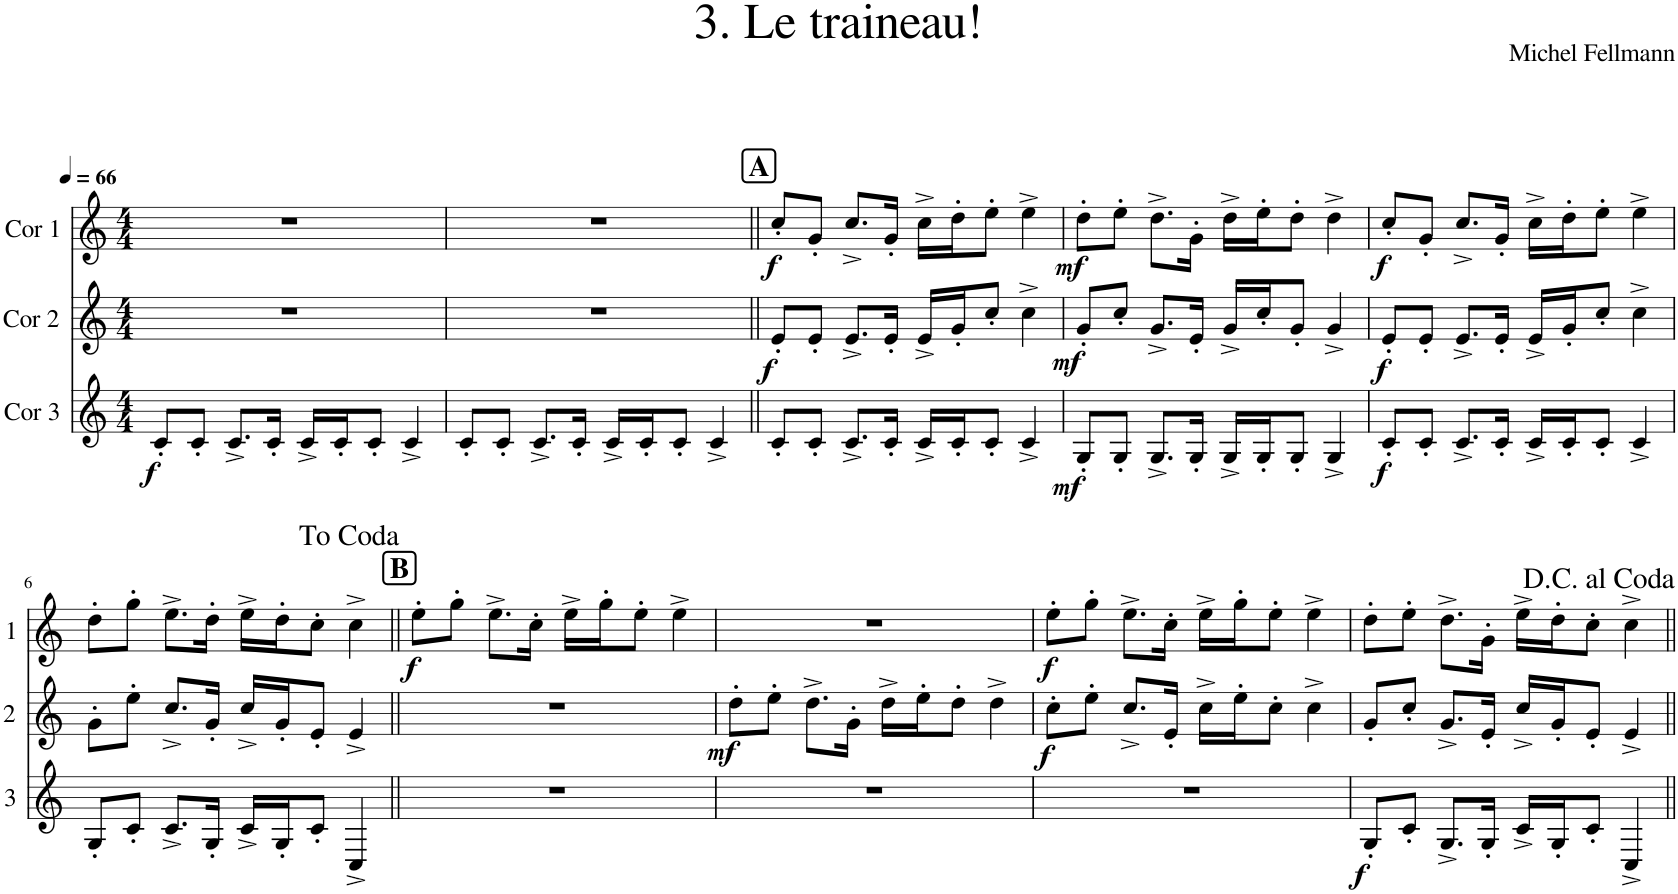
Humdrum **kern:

**kern	**dynam	**kern	**dynam	**kern	**dynam
*part3	*part3	*part2	*part2	*part1	*part1
*staff3	*staff3	*staff2	*staff2	*staff1	*staff1
*I"Cor 3	*	*I"Cor 2	*	*I"Cor 1	*
*clefG2	*	*clefG2	*	*clefG2	*
*Trd4c7	*	*Trd4c7	*	*Trd4c7	*
*k[]	*	*k[]	*	*k[]	*
*M4/4	*	*M4/4	*	*M4/4	*
*MM66	*	*MM66	*	*MM66	*
=1	=1	=1	=1	=1	=1
!	!LO:DY:b	!	!	!	!
8c'/L	f	1r	.	1r	.
8c'/J	.	.	.	.	.
8.c^/L	.	.	.	.	.
16c'/Jk	.	.	.	.	.
16c^/LL	.	.	.	.	.
16c'/J	.	.	.	.	.
8c'/J	.	.	.	.	.
4c^/	.	.	.	.	.
=2	=2	=2	=2	=2	=2
8c'/L	.	1r	.	1r	.
8c'/J	.	.	.	.	.
8.c^/L	.	.	.	.	.
16c'/Jk	.	.	.	.	.
16c^/LL	.	.	.	.	.
16c'/J	.	.	.	.	.
8c'/J	.	.	.	.	.
4c^/	.	.	.	.	.
!!LO:REH:place=s1:a:B:cj:fs=14:t=A
=3||	=3||	=3||	=3||	=3||	=3||
!	!	!	!LO:DY:b	!	!LO:DY:b
8c'/L	.	8e'/L	f	8cc'/L	f
8c'/J	.	8e'/J	.	8g'/J	.
8.c^/L	.	8.e^/L	.	8.cc^/L	.
16c'/Jk	.	16e'/Jk	.	16g'/Jk	.
16c^/LL	.	16e^/LL	.	16cc^\LL	.
16c'/J	.	16g'/J	.	16dd'\J	.
8c'/J	.	8cc'/J	.	8ee'\J	.
4c^/	.	4cc^\	.	4ee^\	.
=4	=4	=4	=4	=4	=4
!	!LO:DY:b	!	!LO:DY:b	!	!LO:DY:b
8G'/L	mf	8g'/L	mf	8dd'\L	mf
8G'/J	.	8cc'/J	.	8ee'\J	.
8.G^/L	.	8.g^/L	.	8.dd^\L	.
16G'/Jk	.	16e'/Jk	.	16g'\Jk	.
16G^/LL	.	16g^/LL	.	16dd^\LL	.
16G'/J	.	16cc'/J	.	16ee'\J	.
8G'/J	.	8g'/J	.	8dd'\J	.
4G^/	.	4g^/	.	4dd^\	.
=5	=5	=5	=5	=5	=5
!	!LO:DY:b	!	!LO:DY:b	!	!LO:DY:b
8c'/L	f	8e'/L	f	8cc'/L	f
8c'/J	.	8e'/J	.	8g'/J	.
8.c^/L	.	8.e^/L	.	8.cc^/L	.
16c'/Jk	.	16e'/Jk	.	16g'/Jk	.
16c^/LL	.	16e^/LL	.	16cc^\LL	.
16c'/J	.	16g'/J	.	16dd'\J	.
8c'/J	.	8cc'/J	.	8ee'\J	.
4c^/	.	4cc^\	.	4ee^\	.
!!LO:LB:g=z
=6	=6	=6	=6	=6	=6
8G'/L	.	8g'\L	.	8dd'\L	.
8c'/J	.	8ee'\J	.	8gg'\J	.
8.c^/L	.	8.cc^/L	.	8.ee^\L	.
16G'/Jk	.	16g'/Jk	.	16dd'\Jk	.
16c^/LL	.	16cc^/LL	.	16ee^\LL	.
16G'/J	.	16g'/J	.	16dd'\J	.
8c'/J	.	8e'/J	.	8cc'\J	.
4C^/	.	4e^/	.	4cc^\	.
!!LO:REH:place=s1:a:B:cj:fs=14:t=B
=7||	=7||	=7||	=7||	=7||	=7||
!	!	!	!	!	!LO:DY:b
1r	.	1r	.	8ee'\L	f
.	.	.	.	8gg'\J	.
.	.	.	.	8.ee^\L	.
.	.	.	.	16cc'\Jk	.
.	.	.	.	16ee^\LL	.
.	.	.	.	16gg'\J	.
.	.	.	.	8ee'\J	.
.	.	.	.	4ee^\	.
=8	=8	=8	=8	=8	=8
!	!	!	!LO:DY:b	!	!
1r	.	8dd'\L	mf	1r	.
.	.	8ee'\J	.	.	.
.	.	8.dd^\L	.	.	.
.	.	16g'\Jk	.	.	.
.	.	16dd^\LL	.	.	.
.	.	16ee'\J	.	.	.
.	.	8dd'\J	.	.	.
.	.	4dd^\	.	.	.
=9	=9	=9	=9	=9	=9
!	!	!	!LO:DY:b	!	!LO:DY:b
1r	.	8cc'\L	f	8ee'\L	f
.	.	8ee'\J	.	8gg'\J	.
.	.	8.cc^/L	.	8.ee^\L	.
.	.	16e'/Jk	.	16cc'\Jk	.
.	.	16cc^\LL	.	16ee^\LL	.
.	.	16ee'\J	.	16gg'\J	.
.	.	8cc'\J	.	8ee'\J	.
.	.	4cc^\	.	4ee^\	.
=10	=10	=10	=10	=10	=10
!	!LO:DY:b	!	!	!	!
8G'/L	f	8g'/L	.	8dd'\L	.
8c'/J	.	8cc'/J	.	8ee'\J	.
8.G^/L	.	8.g^/L	.	8.dd^\L	.
16G'/Jk	.	16e'/Jk	.	16g'\Jk	.
16c^/LL	.	16cc^/LL	.	16ee^\LL	.
16G'/J	.	16g'/J	.	16dd'\J	.
8c'/J	.	8e'/J	.	8cc'\J	.
4C^/	.	4e^/	.	4cc^\	.
=||	=||	=||	=||	=||	=||
*-	*-	*-	*-	*-	*-
